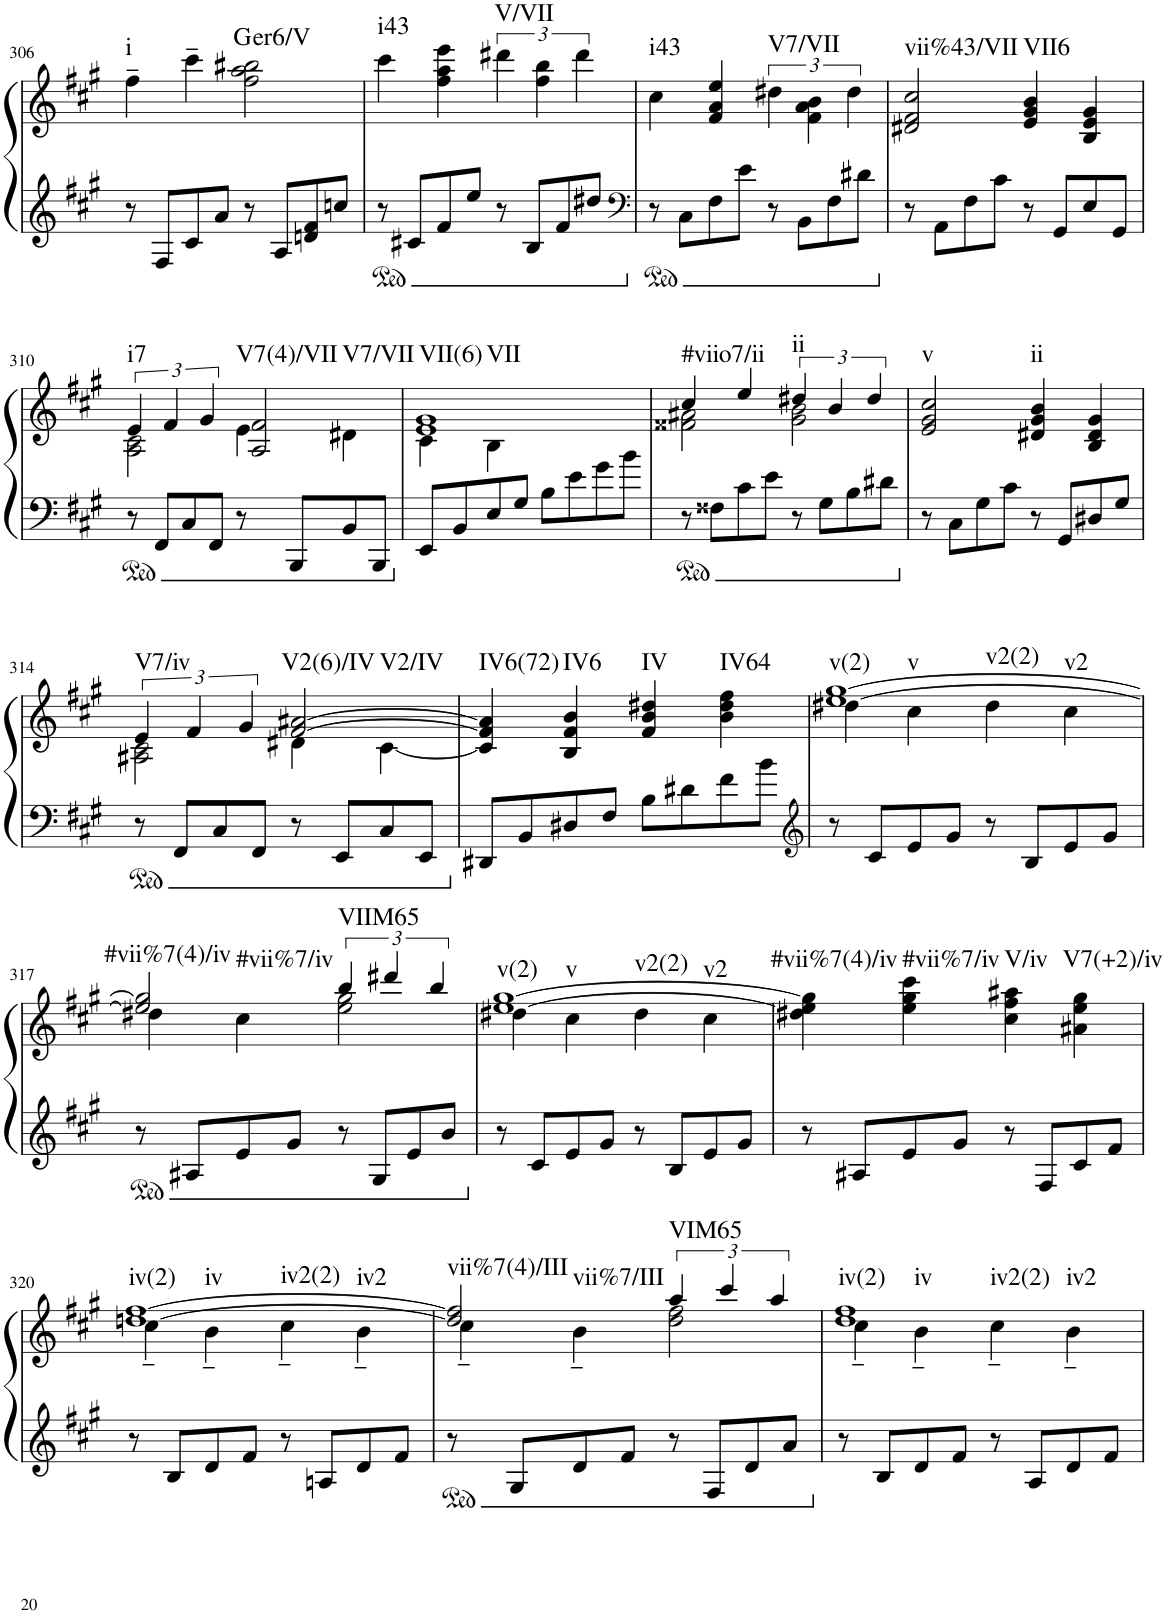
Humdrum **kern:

**kern	**kern	**harte
*part1	*part1	*part1
*staff2	*staff1	*
*I"Piano	*	*
*I'Pno.	*	*
!!LO:PB:g=z
*clefG2	*clefG2	*
*k[f#c#g#]	*k[f#c#g#]	*
*M4/4	*M4/4	*
*met(c)	*met(c)	*
=306	=306	=306
!	!	!LO:H:kt=i
8r	4ff#~\	N
8F#/L	.	.
8c#/	4ccc#~\	.
8a/J	.	.
!	!	!LO:H:kt=er
8r	2ff#\ 2aa\ 2bb#X\	.
8A/L	.	.
8dn/ 8f#/	.	.
8ccn/J	.	.
=307	=307	=307
!	!	!LO:H:kt=i43
8r	4ccc#\	N
8c#X/L	.	.
8f#/	4ff#\ 4aa\ 4eee\	.
8ee/J	.	.
!	!	!LO:H:kt=V/VII
8r	6ddd#X\	N
8B/L	.	.
.	6ff#\ 6bb\	.
8f#/	.	.
.	6ddd#\	.
8dd#X/J	.	.
=308	=308	=308
*clefF4	*	*
!	!	!LO:H:kt=i43
8r	4cc#\	N
8C#\L	.	.
8F#\	4f#/ 4a/ 4ee/	.
8e\J	.	.
!	!	!LO:H:kt=V7/VII
8r	6dd#X\	N
8BB\L	.	.
.	6f#\ 6a\ 6b\	.
8F#\	.	.
.	6dd#\	.
8d#X\J	.	.
=309	=309	=309
!	!	!LO:H:kt=vii%43/VII
8r	2d#X/ 2f#/ 2cc#/	N
8AA\L	.	.
8F#\	.	.
8c#\J	.	.
!	!	!LO:H:kt=VII6
8r	4e/ 4g#/ 4b/	N
8GG#/L	.	.
8E/	4B/ 4e/ 4g#/	.
8GG#/J	.	.
!!LO:LB:g=z
=310	=310	=310
*	*^	*
!	!	!	!LO:H:kt=i7
8r	6e/	2A\ 2c#\	N
8FF#/L	.	.	.
.	6f#/	.	.
8C#/	.	.	.
.	6g#/	.	.
8FF#/J	.	.	.
!	!	!	!LO:H:n=1:kt=V7(4)/VII
!	!	!	!LO:H:n=2:kt=V7/VII
8r	2A/ 2f#/	4e\	N N
8BBB/L	.	.	.
8BB/	.	4d#X\	.
8BBB/J	.	.	.
=311	=311	=311	=311
!	!	!	!LO:H:n=1:kt=VII(6)
!	!	!	!LO:H:n=2:kt=VII
8EE/L	1e 1g#	4c#\	N N
8BB/	.	.	.
8E/	.	4B\	.
8G#/J	.	.	.
8B\L	.	2ryy	.
8e\	.	.	.
8g#\	.	.	.
8b\J	.	.	.
=312	=312	=312	=312
!	!	!	!LO:H:kt=#viio7/ii
8r	4cc#/	2f##X\ 2a#X\	N
8F##X\L	.	.	.
8c#\	4ee/	.	.
8e\J	.	.	.
!	!	!	!LO:H:kt=ii
8r	6dd#X/	2g#\ 2b\	N
8G#\L	.	.	.
.	6b/	.	.
8B\	.	.	.
.	6dd#/	.	.
8d#X\J	.	.	.
*	*v	*v	*
=313	=313	=313
!	!	!LO:H:kt=v
8r	2e/ 2g#/ 2cc#/	N
8C#\L	.	.
8G#\	.	.
8c#\J	.	.
!	!	!LO:H:kt=ii
8r	4d#X/ 4g#/ 4b/	N
8GG#/L	.	.
8D#X/	4B/ 4d#/ 4g#/	.
8G#/J	.	.
!!LO:LB:g=z
=314	=314	=314
*	*^	*
!	!	!	!LO:H:kt=V7/iv
8r	6e/	2A#X\ 2c#\	N
8FF#/L	.	.	.
.	6f#/	.	.
8C#/	.	.	.
.	6g#/	.	.
8FF#/J	.	.	.
!	!	!	!LO:H:n=1:kt=V2(6)/IV
!	!	!	!LO:H:n=2:kt=V2/IV
8r	[2f#/ [2a#X/	4d#X\	N N
8EE/L	.	.	.
8C#/	.	[4c#\	.
8EE/J	.	.	.
*	*v	*v	*
=315	=315	=315
!	!	!LO:H:kt=IV6(72)
8DD#X/L	4c#/] 4f#/] 4a#/]	N
8BB/	.	.
!	!	!LO:H:kt=IV6
8D#X/	4B/ 4f#/ 4b/	N
8F#/J	.	.
!	!	!LO:H:kt=IV
8B\L	4f#/ 4b/ 4dd#X/	N
8d#X\	.	.
!	!	!LO:H:kt=IV64
8f#\	4b\ 4dd#\ 4ff#\	N
8b\J	.	.
=316	=316	=316
*clefG2	*	*
*	*^	*
!	!	!	!LO:H:n=1:kt=v(2)
!	!	!	!LO:H:n=2:kt=v
!	!	!	!LO:H:n=3:kt=v2(2)
!	!	!	!LO:H:n=4:kt=v2
8r	[1ee [1gg#	4dd#X\	N N N N
8c#/L	.	.	.
8e/	.	4cc#\	.
8g#/J	.	.	.
8r	.	4dd#\	.
8B/L	.	.	.
8e/	.	4cc#\	.
8g#/J	.	.	.
!!LO:LB:g=z	!!
=317	=317	=317	=317
!	!	!	!LO:H:n=1:kt=#vii%7(4)/iv
!	!	!	!LO:H:n=2:kt=#vii%7/iv
8r	2ee/] 2gg#/]	4dd#X\	N N
8A#X/L	.	.	.
8e/	.	4cc#\	.
8g#/J	.	.	.
!	!	!	!LO:H:kt=VIIM65
8r	6bb/	2ee\ 2gg#\	N
8G#/L	.	.	.
.	6ddd#X/	.	.
8e/	.	.	.
.	6bb/	.	.
8b/J	.	.	.
=318	=318	=318	=318
!	!	!	!LO:H:n=1:kt=v(2)
!	!	!	!LO:H:n=2:kt=v
!	!	!	!LO:H:n=3:kt=v2(2)
!	!	!	!LO:H:n=4:kt=v2
8r	[1ee [1gg#	4dd#X\	N N N N
8c#/L	.	.	.
8e/	.	4cc#\	.
8g#/J	.	.	.
8r	.	4dd#\	.
8B/L	.	.	.
8e/	.	4cc#\	.
8g#/J	.	.	.
*	*v	*v	*
=319	=319	=319
!	!	!LO:H:kt=#vii%7(4)/iv
8r	4dd#X\ 4ee\] 4gg#\]	N
8A#X/L	.	.
!	!	!LO:H:kt=#vii%7/iv
8e/	4ee\ 4gg#\ 4ccc#\	N
8g#/J	.	.
!	!	!LO:H:kt=V/iv
8r	4cc#\ 4ff#\ 4aa#X\	N
8F#/L	.	.
!	!	!LO:H:kt=V7(+2)/iv
8c#/	4a#X\ 4ee\ 4gg#\	N
8f#/J	.	.
!!LO:LB:g=z
=320	=320	=320
*	*^	*
!	!	!	!LO:H:n=1:kt=iv(2)
!	!	!	!LO:H:n=2:kt=iv
!	!	!	!LO:H:n=3:kt=iv2(2)
!	!	!	!LO:H:n=4:kt=iv2
8r	[1ddn [1ff#	4cc#~\	N N N N
8B/L	.	.	.
8d/	.	4b~\	.
8f#/J	.	.	.
8r	.	4cc#~\	.
8An/L	.	.	.
8d/	.	4b~\	.
8f#/J	.	.	.
=321	=321	=321	=321
!	!	!	!LO:H:n=1:kt=vii%7(4)/III
!	!	!	!LO:H:n=2:kt=vii%7/III
8r	2dd/] 2ff#/]	4cc#~\	N N
8G#/L	.	.	.
8d/	.	4b~\	.
8f#/J	.	.	.
!	!	!	!LO:H:kt=VIM65
8r	6aa/	2dd\ 2ff#\	N
8F#/L	.	.	.
.	6ccc#/	.	.
8d/	.	.	.
.	6aa/	.	.
8a/J	.	.	.
=322	=322	=322	=322
!	!	!	!LO:H:n=1:kt=iv(2)
!	!	!	!LO:H:n=2:kt=iv
!	!	!	!LO:H:n=3:kt=iv2(2)
!	!	!	!LO:H:n=4:kt=iv2
8r	1dd 1ff#	4cc#~\	N N N N
8B/L	.	.	.
8d/	.	4b~\	.
8f#/J	.	.	.
8r	.	4cc#~\	.
8A/L	.	.	.
8d/	.	4b~\	.
8f#/J	.	.	.
*	*v	*v	*
=	=	=
*-	*-	*-
